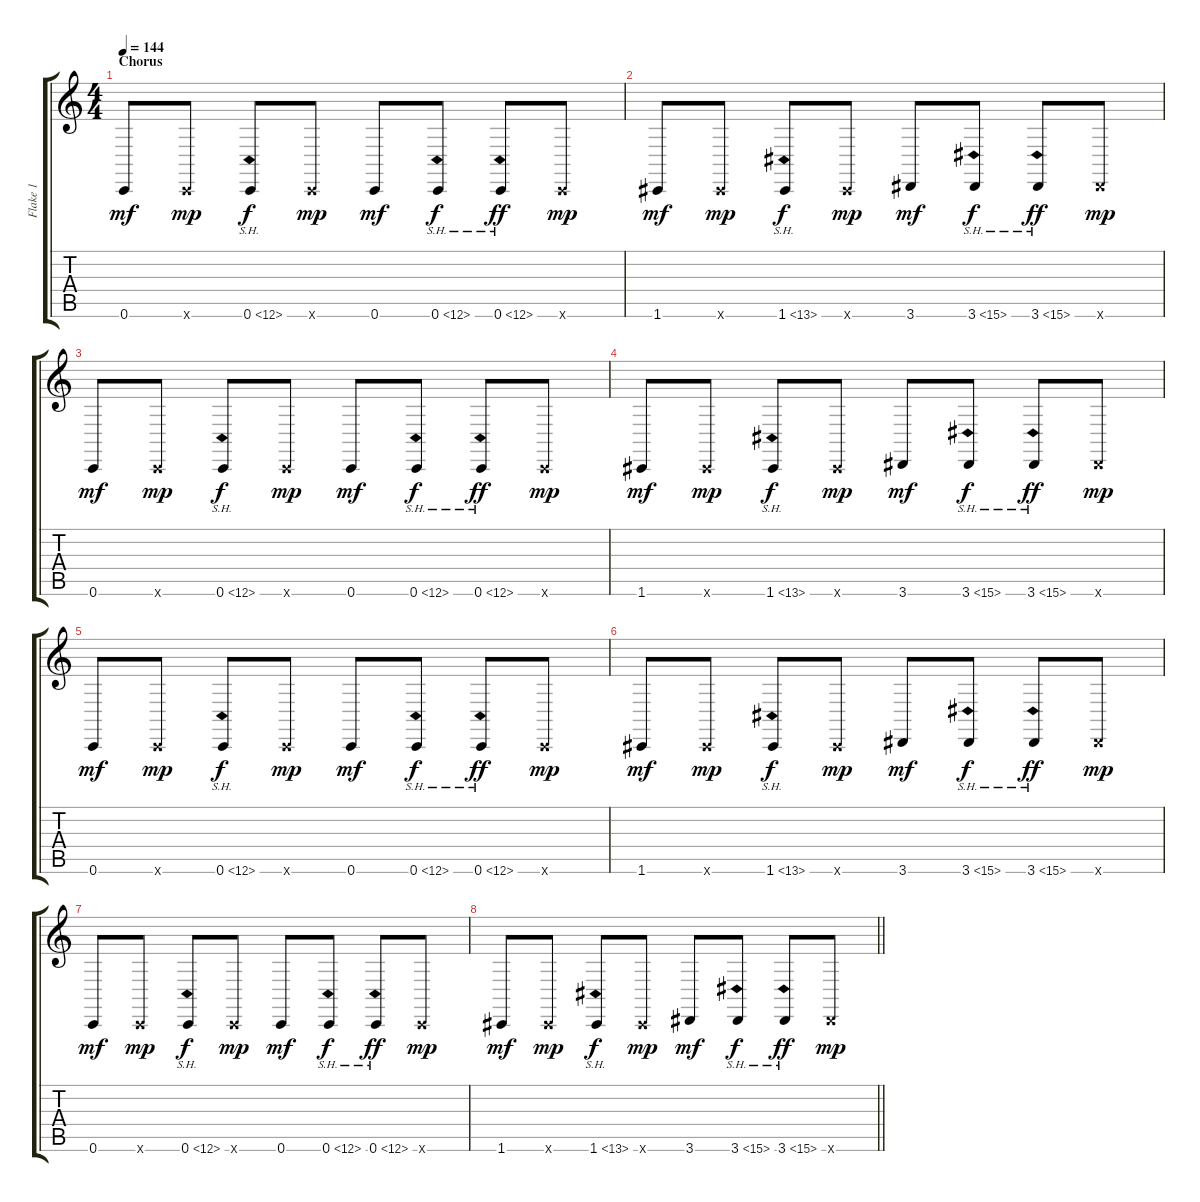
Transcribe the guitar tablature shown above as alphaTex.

\track ("Flake 1" "Flake 1") {instrument lead8bassandlead}
\staff {score tabs}
\tuning (D4 A3 F3 C3 G2 C2) {hide}
\ts (4 4)
\section ("" "Chorus")
\tempo 144
\clef g2
\ks c
0.6.8{dy mf} 0.6{x}.8{dy mp} 0.6{sh 12}.8{dy f} 0.6{x}.8{dy mp} 0.6.8{dy mf} 0.6{sh 12}.8{dy f} 0.6{sh 12}.8{dy ff} 0.6{x}.8{dy mp} |
1.6.8{dy mf} 1.6{x}.8{dy mp} 1.6{sh 12}.8{dy f} 1.6{x}.8{dy mp} 3.6.8{dy mf} 3.6{sh 12}.8{dy f} 3.6{sh 12}.8{dy ff} 3.6{x}.8{dy mp} |
0.6.8{dy mf} 0.6{x}.8{dy mp} 0.6{sh 12}.8{dy f} 0.6{x}.8{dy mp} 0.6.8{dy mf} 0.6{sh 12}.8{dy f} 0.6{sh 12}.8{dy ff} 0.6{x}.8{dy mp} |
1.6.8{dy mf} 1.6{x}.8{dy mp} 1.6{sh 12}.8{dy f} 1.6{x}.8{dy mp} 3.6.8{dy mf} 3.6{sh 12}.8{dy f} 3.6{sh 12}.8{dy ff} 3.6{x}.8{dy mp} |
0.6.8{dy mf} 0.6{x}.8{dy mp} 0.6{sh 12}.8{dy f} 0.6{x}.8{dy mp} 0.6.8{dy mf} 0.6{sh 12}.8{dy f} 0.6{sh 12}.8{dy ff} 0.6{x}.8{dy mp} |
1.6.8{dy mf} 1.6{x}.8{dy mp} 1.6{sh 12}.8{dy f} 1.6{x}.8{dy mp} 3.6.8{dy mf} 3.6{sh 12}.8{dy f} 3.6{sh 12}.8{dy ff} 3.6{x}.8{dy mp} |
0.6.8{dy mf} 0.6{x}.8{dy mp} 0.6{sh 12}.8{dy f} 0.6{x}.8{dy mp} 0.6.8{dy mf} 0.6{sh 12}.8{dy f} 0.6{sh 12}.8{dy ff} 0.6{x}.8{dy mp} |
\barLineRight lightlight
1.6.8{dy mf} 1.6{x}.8{dy mp} 1.6{sh 12}.8{dy f} 1.6{x}.8{dy mp} 3.6.8{dy mf} 3.6{sh 12}.8{dy f} 3.6{sh 12}.8{dy ff} 3.6{x}.8{dy mp}
